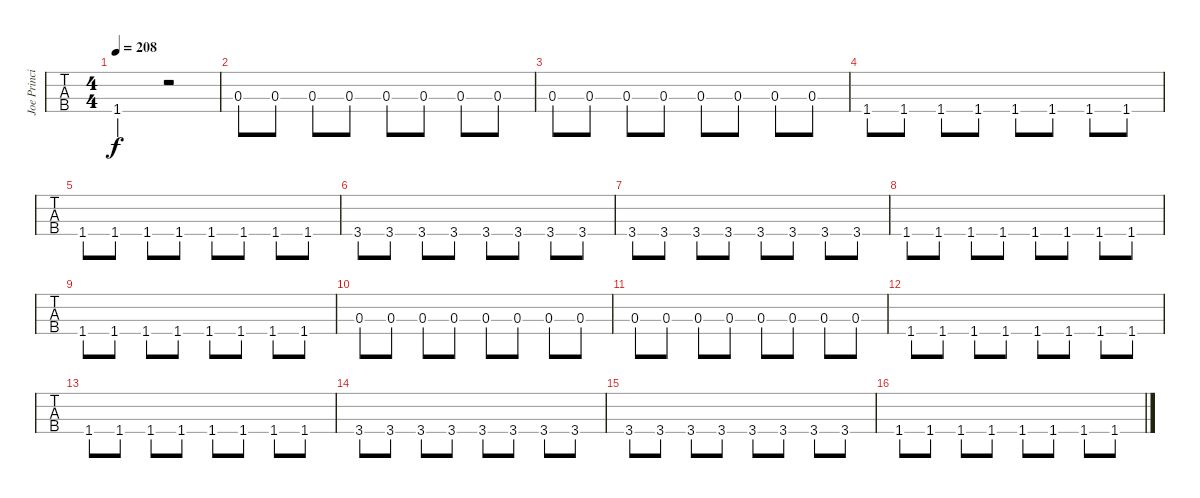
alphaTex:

\track ("Joe Principe - Bass" "Joe Princi") {instrument electricbassfinger}
\staff {tabs}
\tuning (Gb2 Db2 Ab1 Eb1) {hide}
\ts (4 4)
\tempo 208
\clef f4
\ks c
1.4{t}.2{dy f} r.2 |
0.3.8 0.3.8 0.3.8 0.3.8 0.3.8 0.3.8 0.3.8 0.3.8 |
0.3.8 0.3.8 0.3.8 0.3.8 0.3.8 0.3.8 0.3.8 0.3.8 |
1.4.8 1.4.8 1.4.8 1.4.8 1.4.8 1.4.8 1.4.8 1.4.8 |
1.4.8 1.4.8 1.4.8 1.4.8 1.4.8 1.4.8 1.4.8 1.4.8 |
3.4.8 3.4.8 3.4.8 3.4.8 3.4.8 3.4.8 3.4.8 3.4.8 |
3.4.8 3.4.8 3.4.8 3.4.8 3.4.8 3.4.8 3.4.8 3.4.8 |
1.4.8 1.4.8 1.4.8 1.4.8 1.4.8 1.4.8 1.4.8 1.4.8 |
1.4.8 1.4.8 1.4.8 1.4.8 1.4.8 1.4.8 1.4.8 1.4.8 |
0.3.8 0.3.8 0.3.8 0.3.8 0.3.8 0.3.8 0.3.8 0.3.8 |
0.3.8 0.3.8 0.3.8 0.3.8 0.3.8 0.3.8 0.3.8 0.3.8 |
1.4.8 1.4.8 1.4.8 1.4.8 1.4.8 1.4.8 1.4.8 1.4.8 |
1.4.8 1.4.8 1.4.8 1.4.8 1.4.8 1.4.8 1.4.8 1.4.8 |
3.4.8 3.4.8 3.4.8 3.4.8 3.4.8 3.4.8 3.4.8 3.4.8 |
3.4.8 3.4.8 3.4.8 3.4.8 3.4.8 3.4.8 3.4.8 3.4.8 |
1.4.8 1.4.8 1.4.8 1.4.8 1.4.8 1.4.8 1.4.8 1.4.8
